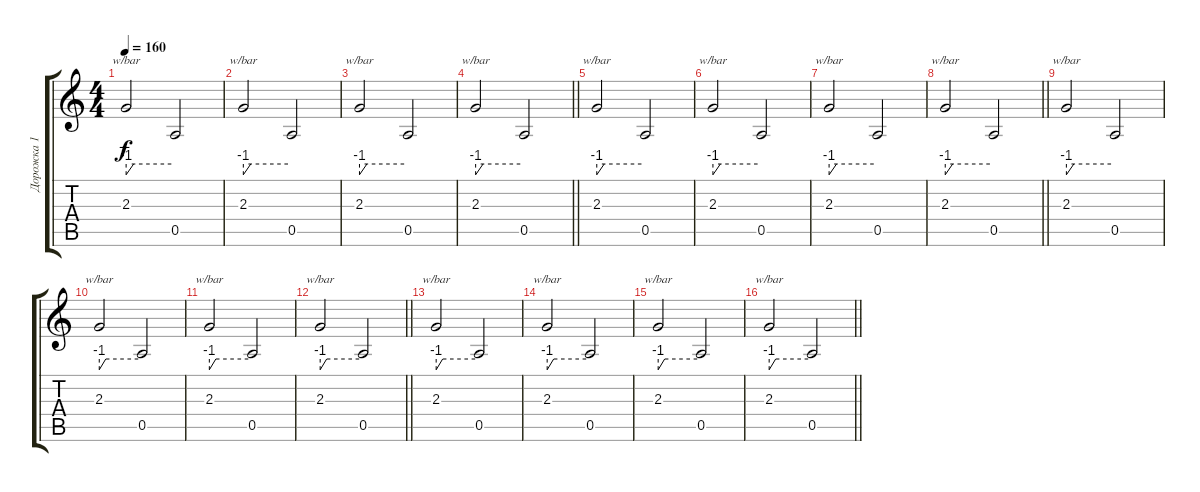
\track ("Дорожка 1" "Дорожка 1") {instrument distortionguitar}
\staff {score tabs}
\tuning (E4 B3 G3 D3 A2 E2) {hide}
\ts (4 4)
\tempo 160
\clef g2
\ks c
2.3.2{tbe (custom default 0 -4 10 0 60 0) dy f} 0.5.2 |
2.3.2{tbe (custom default 0 -4 10 0 60 0)} 0.5.2 |
2.3.2{tbe (custom default 0 -4 10 0 60 0)} 0.5.2 |
\barLineRight lightlight
2.3.2{tbe (custom default 0 -4 10 0 60 0)} 0.5.2 |
2.3.2{tbe (custom default 0 -4 10 0 60 0)} 0.5.2 |
2.3.2{tbe (custom default 0 -4 10 0 60 0)} 0.5.2 |
2.3.2{tbe (custom default 0 -4 10 0 60 0)} 0.5.2 |
\barLineRight lightlight
2.3.2{tbe (custom default 0 -4 10 0 60 0)} 0.5.2 |
2.3.2{tbe (custom default 0 -4 10 0 60 0)} 0.5.2 |
2.3.2{tbe (custom default 0 -4 10 0 60 0)} 0.5.2 |
2.3.2{tbe (custom default 0 -4 10 0 60 0)} 0.5.2 |
\barLineRight lightlight
2.3.2{tbe (custom default 0 -4 10 0 60 0)} 0.5.2 |
2.3.2{tbe (custom default 0 -4 10 0 60 0)} 0.5.2 |
2.3.2{tbe (custom default 0 -4 10 0 60 0)} 0.5.2 |
2.3.2{tbe (custom default 0 -4 10 0 60 0)} 0.5.2 |
\barLineRight lightlight
2.3.2{tbe (custom default 0 -4 10 0 60 0)} 0.5.2
